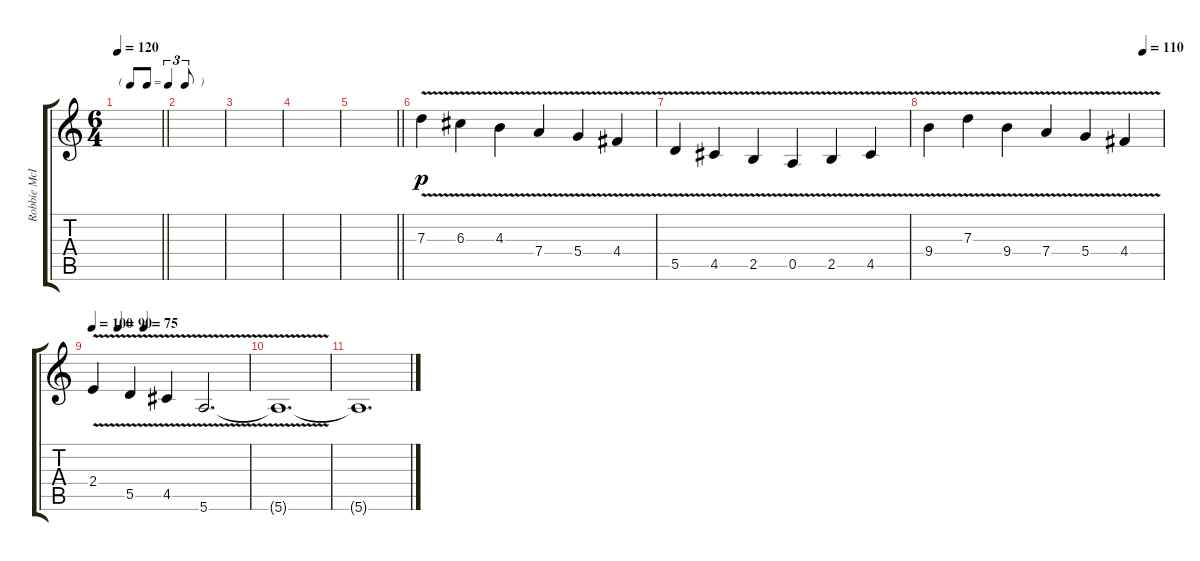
\track ("Robbie McIntosh" "Robbie McI") {instrument acousticguitarnylon}
\staff {score tabs}
\tuning (E4 B3 G3 D3 A2 E2) {hide}
\ts (6 4)
\tf triplet8th
\tempo 120
\clef g2
\barLineRight lightlight
\ks c
|
|
|
|
\barLineRight lightlight
|
7.3{v}.4{dy p} 6.3{v}.4 4.3{v}.4 7.4{v}.4 5.4{v}.4 4.4{v}.4 |
5.5{v}.4 4.5{v}.4 2.5{v}.4 0.5{v}.4 2.5{v}.4 4.5{v}.4 |
\tempo (110 0.9166666666666666)
9.4{v}.4 7.3{v}.4 9.4{v}.4 7.4{v}.4 5.4{v}.4 4.4{v}.4 |
\tempo 100
\tempo (90 0.16666666666666666)
\tempo (75 0.3333333333333333)
2.4{v}.4 5.5{v}.4 4.5{v}.4 5.6{v}.2{d} |
5.6{t}.1{d} |
5.6{t}.1{d}
